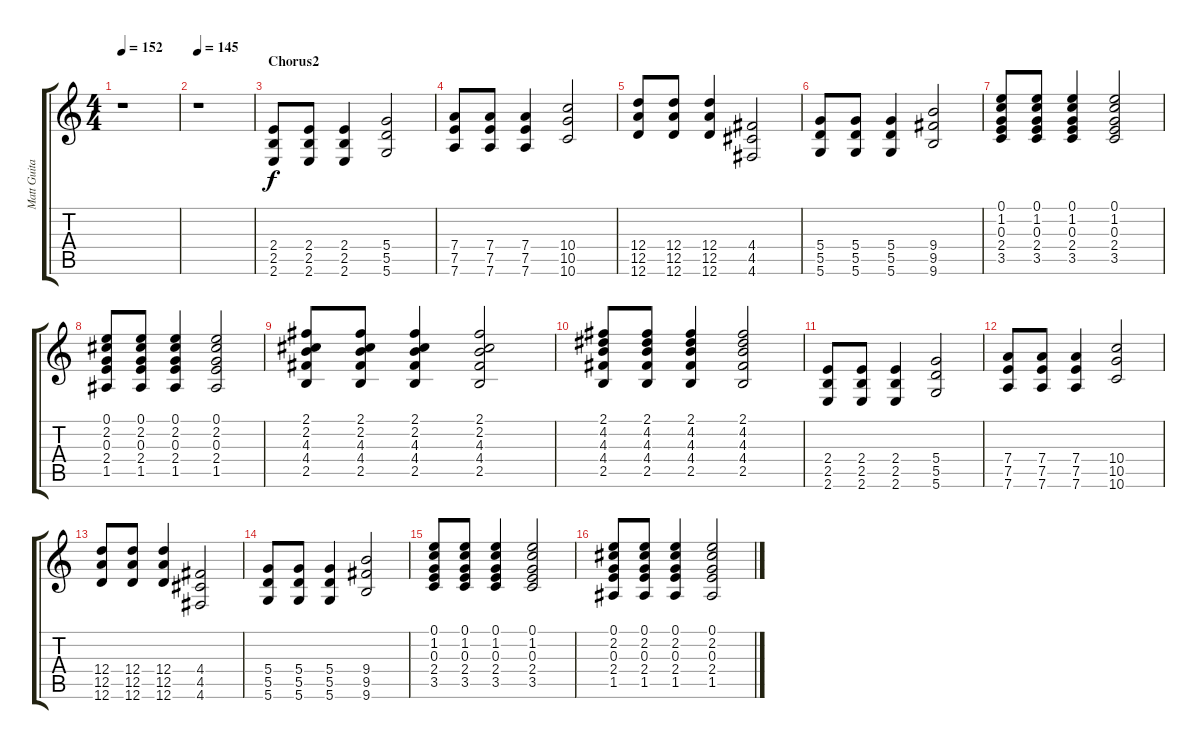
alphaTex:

\track ("Matt Guitar (Distort)" "Matt Guita") {instrument distortionguitar}
\staff {score tabs}
\tuning (E4 B3 G3 D3 A2 D2) {hide}
\ts (4 4)
\tempo 152
\clef g2
\ks c
r.1{dy ff} |
\tempo 145
r.1 |
\section ("" "Chorus2")
(2.4 2.5 2.6).8{dy f} (2.4 2.5 2.6).8 (2.4 2.5 2.6).4 (5.4 5.5 5.6).2 |
(7.4 7.5 7.6).8 (7.4 7.5 7.6).8 (7.4 7.5 7.6).4 (10.4 10.5 10.6).2 |
(12.4 12.5 12.6).8 (12.4 12.5 12.6).8 (12.4 12.5 12.6).4 (4.4 4.5 4.6).2 |
(5.4 5.5 5.6).8 (5.4 5.5 5.6).8 (5.4 5.5 5.6).4 (9.4 9.5 9.6).2 |
(0.1 1.2 0.3 2.4 3.5).8 (0.1 1.2 0.3 2.4 3.5).8 (0.1 1.2 0.3 2.4 3.5).4 (0.1 1.2 0.3 2.4 3.5).2 |
(0.1 2.2 0.3 2.4 1.5).8 (0.1 2.2 0.3 2.4 1.5).8 (0.1 2.2 0.3 2.4 1.5).4 (0.1 2.2 0.3 2.4 1.5).2 |
(2.1 2.2 4.3 4.4 2.5).8 (2.1 2.2 4.3 4.4 2.5).8 (2.1 2.2 4.3 4.4 2.5).4 (2.1 2.2 4.3 4.4 2.5).2 |
(2.1 4.2 4.3 4.4 2.5).8 (2.1 4.2 4.3 4.4 2.5).8 (2.1 4.2 4.3 4.4 2.5).4 (2.1 4.2 4.3 4.4 2.5).2 |
(2.4 2.5 2.6).8 (2.4 2.5 2.6).8 (2.4 2.5 2.6).4 (5.4 5.5 5.6).2 |
(7.4 7.5 7.6).8 (7.4 7.5 7.6).8 (7.4 7.5 7.6).4 (10.4 10.5 10.6).2 |
(12.4 12.5 12.6).8 (12.4 12.5 12.6).8 (12.4 12.5 12.6).4 (4.4 4.5 4.6).2 |
(5.4 5.5 5.6).8 (5.4 5.5 5.6).8 (5.4 5.5 5.6).4 (9.4 9.5 9.6).2 |
(0.1 1.2 0.3 2.4 3.5).8 (0.1 1.2 0.3 2.4 3.5).8 (0.1 1.2 0.3 2.4 3.5).4 (0.1 1.2 0.3 2.4 3.5).2 |
(0.1 2.2 0.3 2.4 1.5).8 (0.1 2.2 0.3 2.4 1.5).8 (0.1 2.2 0.3 2.4 1.5).4 (0.1 2.2 0.3 2.4 1.5).2
